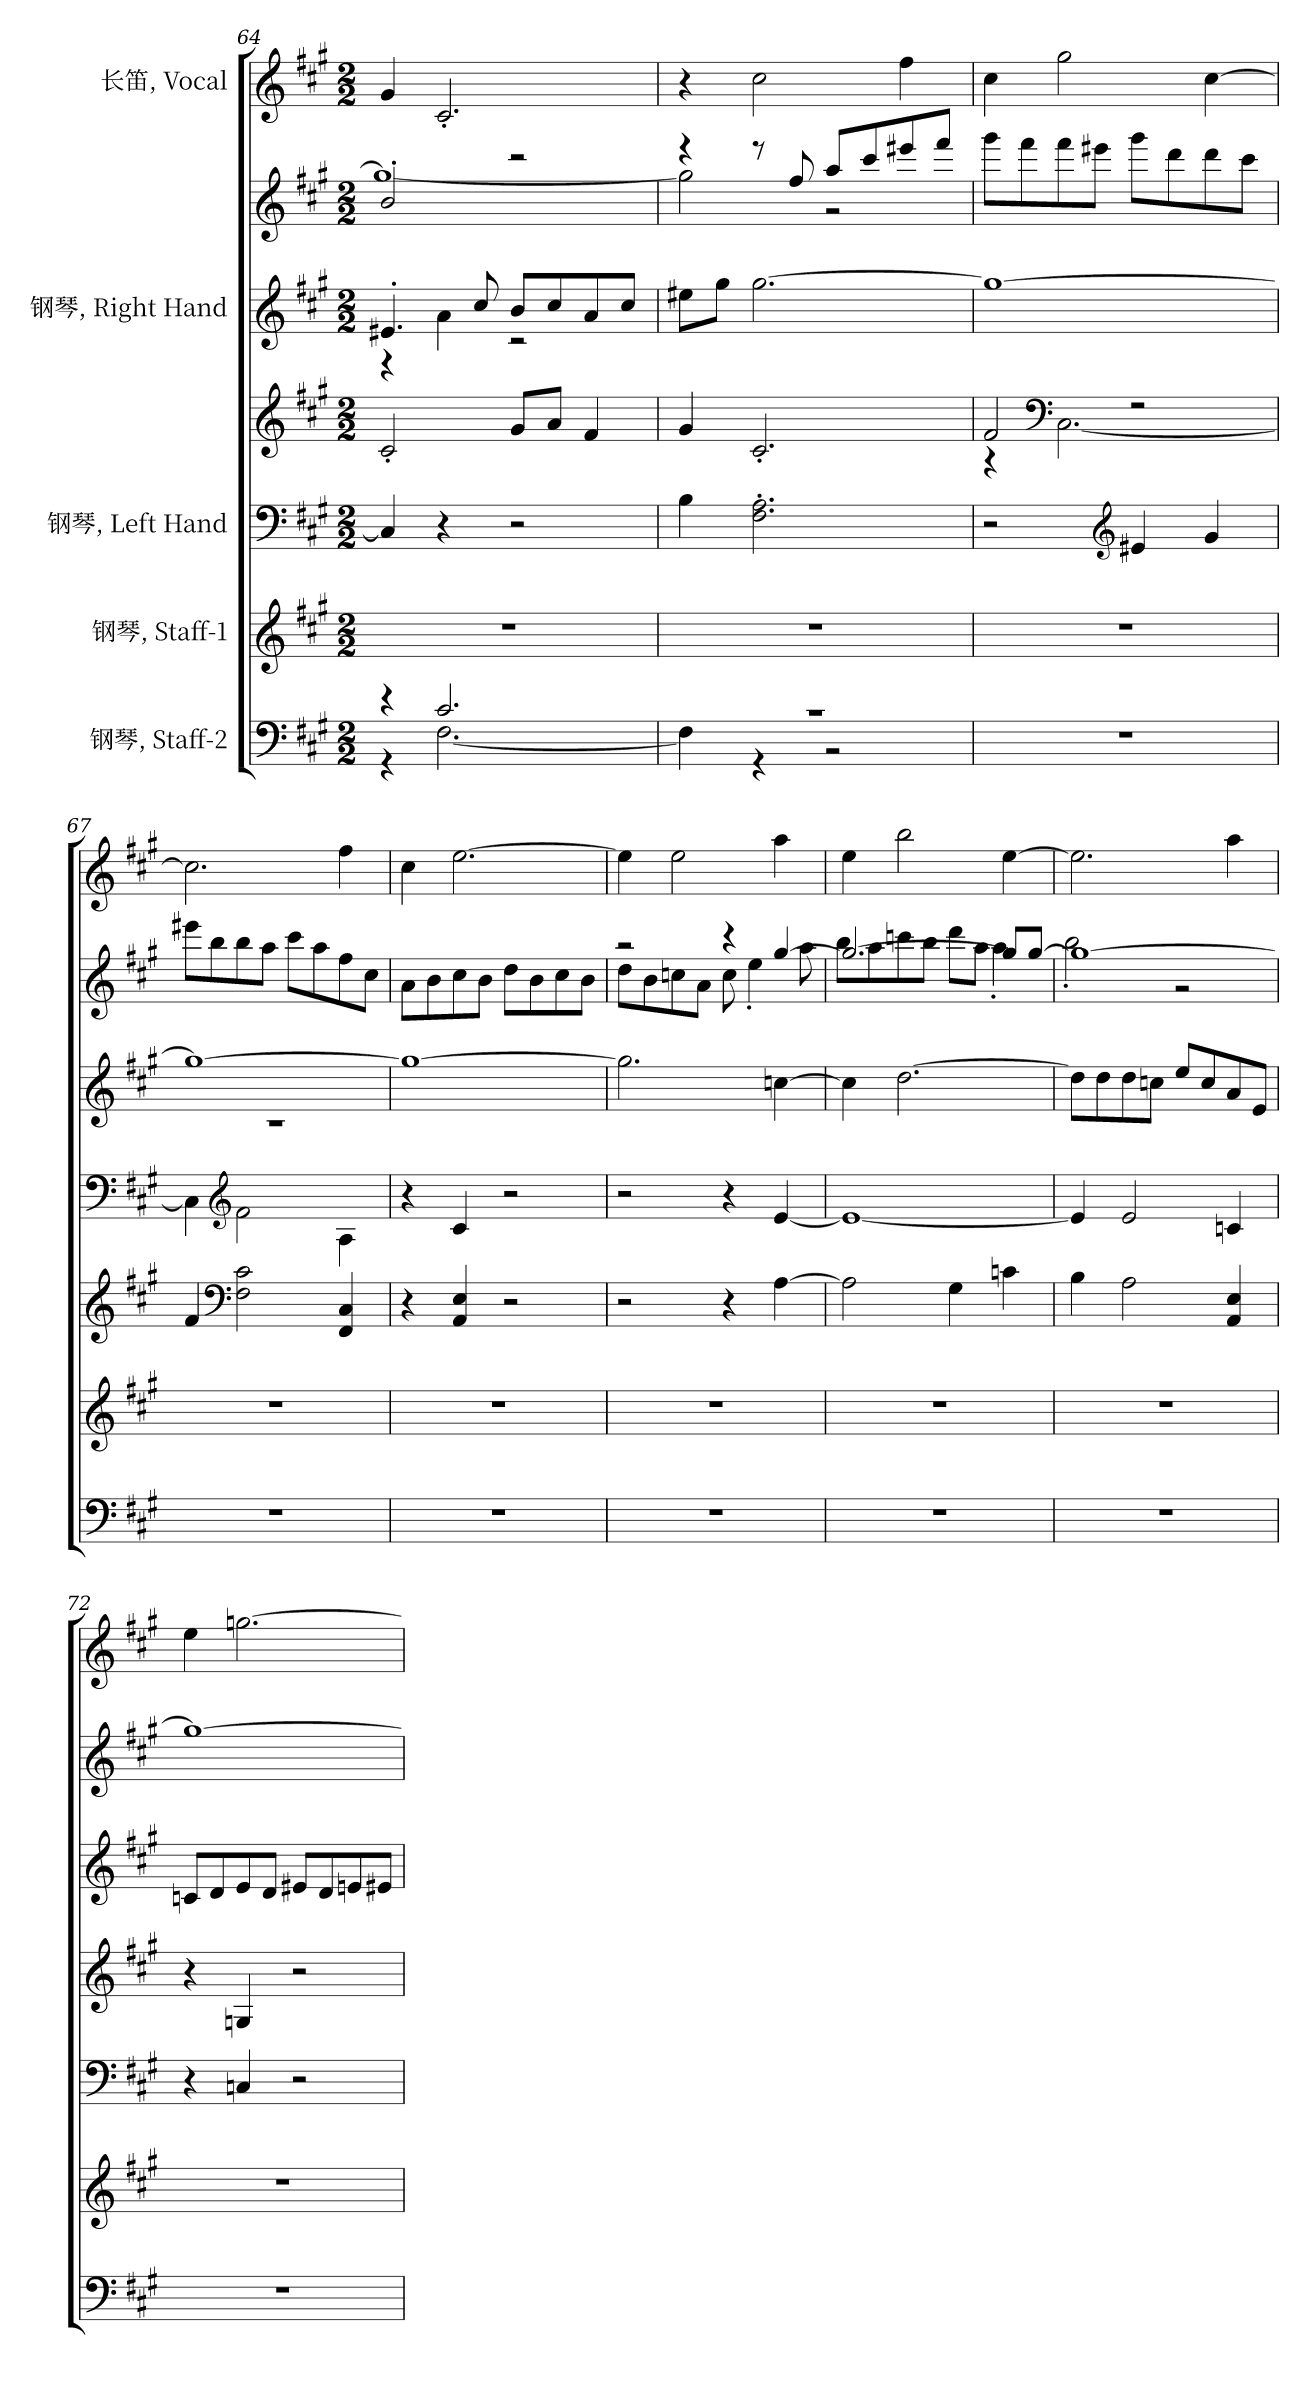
**kern	**kern	**kern	**kern	**kern	**kern	**kern
*part5	*part4	*part3	*part3	*part2	*part2	*part1
*staff7	*staff6	*staff5	*staff4	*staff3	*staff2	*staff1
*I"钢琴, Staff-2	*I"钢琴, Staff-1	*I"钢琴, Left Hand	*	*I"钢琴, Right Hand	*	*I"长笛, Vocal
*clefF4	*clefG2	*clefF4	*clefG2	*clefG2	*clefG2	*clefG2
*k[f#c#g#]	*k[f#c#g#]	*k[f#c#g#]	*k[f#c#g#]	*k[f#c#g#]	*k[f#c#g#]	*k[f#c#g#]
*M2/2	*M2/2	*M2/2	*M2/2	*M2/2	*M2/2	*M2/2
=64	=64	=64	=64	=64	=64	=64
*^	*	*	*	*^	*^	*
4r	4r	1r	4C#/]	2c#'/	4.e#X'/	4r	2b'/	1gg#_	4g#/
2.c#/	[2.F#\	.	4r	.	.	4a\	.	.	2.c#'/
.	.	.	.	.	8cc#/	.	.	.	.
.	.	.	2r	8g#/L	8b/L	2r	2r	.	.
.	.	.	.	8a/J	8cc#/	.	.	.	.
.	.	.	.	4f#/	8a/	.	.	.	.
.	.	.	.	.	8cc#/J	.	.	.	.
*	*	*	*	*	*v	*v	*	*	*
=65	=65	=65	=65	=65	=65	=65	=65	=65
1r	4F#\]	1r	4B\	4g#/	8ee#X\L	4r	2gg#\]	4r
.	.	.	.	.	8gg#\J	.	.	.
.	4r	.	2.F#\' 2.A\'	2.c#'/	[2.gg#\	8r	.	2cc#\
.	.	.	.	.	.	8ff#/	.	.
.	2r	.	.	.	.	8aa/L	2r	.
.	.	.	.	.	.	8ccc#/	.	.
.	.	.	.	.	.	8eee#X/	.	4ff#\
.	.	.	.	.	.	8fff#/J	.	.
*v	*v	*	*	*	*	*v	*v	*
!!LO:PB:g=z
=66	=66	=66	=66	=66	=66	=66
*	*	*	*^	*	*	*
1r	1r	2r	2f#/	4r	1gg#_	8ggg#\L	4cc#\
.	.	.	.	.	.	8fff#\	.
*	*	*	*clefF4	*	*	*	*
.	.	.	.	[2.C#\	.	8fff#\	2gg#\
.	.	.	.	.	.	8eee#X\J	.
*	*	*clefG2	*	*	*	*	*
.	.	4e#X/	2r	.	.	8ggg#\L	.
.	.	.	.	.	.	8ddd\	.
.	.	4g#/	.	.	.	8ddd\	[4cc#\
.	.	.	.	.	.	8ccc#\J	.
=67	=67	=67	=67	=67	=67	=67	=67
1r	1r	4f#/	1r	4C#\]	1gg#_	8eee#X\L	2.cc#\]
.	.	.	.	.	.	8bb\	.
*	*	*clefF4	*clefG2	*	*	*	*
.	.	2F#\ 2c#\	.	2f#\	.	8bb\	.
.	.	.	.	.	.	8aa\J	.
.	.	.	.	.	.	8ccc#\L	.
.	.	.	.	.	.	8aa\	.
.	.	4FF#/ 4C#/	.	4A\	.	8ff#\	4ff#\
.	.	.	.	.	.	8cc#\J	.
*	*	*	*v	*v	*	*	*
=68	=68	=68	=68	=68	=68	=68
1r	1r	4r	4r	1gg#_	8a\L	4cc#\
.	.	.	.	.	8b\	.
.	.	4AA/ 4E/	4c#/	.	8cc#\	[2.ee\
.	.	.	.	.	8b\J	.
.	.	2r	2r	.	8dd\L	.
.	.	.	.	.	8b\	.
.	.	.	.	.	8cc#\	.
.	.	.	.	.	8b\J	.
!!LO:PB:g=z
=69	=69	=69	=69	=69	=69	=69
*	*	*	*	*	*^	*
1r	1r	2r	2r	2.gg#\]	2r	8dd\L	4ee\]
.	.	.	.	.	.	8b\	.
.	.	.	.	.	.	8ccn\	2ee\
.	.	.	.	.	.	8a\J	.
.	.	4r	4r	.	4r	8cc\	.
.	.	.	.	.	.	4ee'\	.
.	.	[4A\	[4e/	[4ccn\	[4gg#/	.	4aa\
.	.	.	.	.	.	8aa\	.
=70	=70	=70	=70	=70	=70	=70	=70
1r	1r	2A\]	1e_	4cc\]	2.gg#/_	8bb\L	4ee\
.	.	.	.	.	.	8aa\	.
.	.	.	.	[2.dd\	.	8cccn\	2bb\
.	.	.	.	.	.	8bb\J	.
.	.	4G#\	.	.	.	8ddd\L	.
.	.	.	.	.	.	8aa\J	.
.	.	4cn\	.	.	8gg#/L]	4aa'\	[4ee\
.	.	.	.	.	[8gg#/J	.	.
=71	=71	=71	=71	=71	=71	=71	=71
1r	1r	4B\	4e/]	8dd\L]	1gg#_	2bb'\	2.ee\]
.	.	.	.	8dd\	.	.	.
.	.	2A\	2e/	8dd\	.	.	.
.	.	.	.	8ccn\J	.	.	.
.	.	.	.	8ee/L	.	2r	.
.	.	.	.	8cc/	.	.	.
.	.	4AA/ 4E/	4cn/	8a/	.	.	4aa\
.	.	.	.	8e/J	.	.	.
*	*	*	*	*	*v	*v	*
!!LO:PB:g=z
=72	=72	=72	=72	=72	=72	=72
1r	1r	4r	4r	8cn/L	1gg#_	4ee\
.	.	.	.	8d/	.	.
.	.	4Cn/	4Gn/	8e/	.	[2.ggn\
.	.	.	.	8d/J	.	.
.	.	2r	2r	8e#X/L	.	.
.	.	.	.	8d/	.	.
.	.	.	.	8en/	.	.
.	.	.	.	8e#X/J	.	.
=	=	=	=	=	=	=
*-	*-	*-	*-	*-	*-	*-
